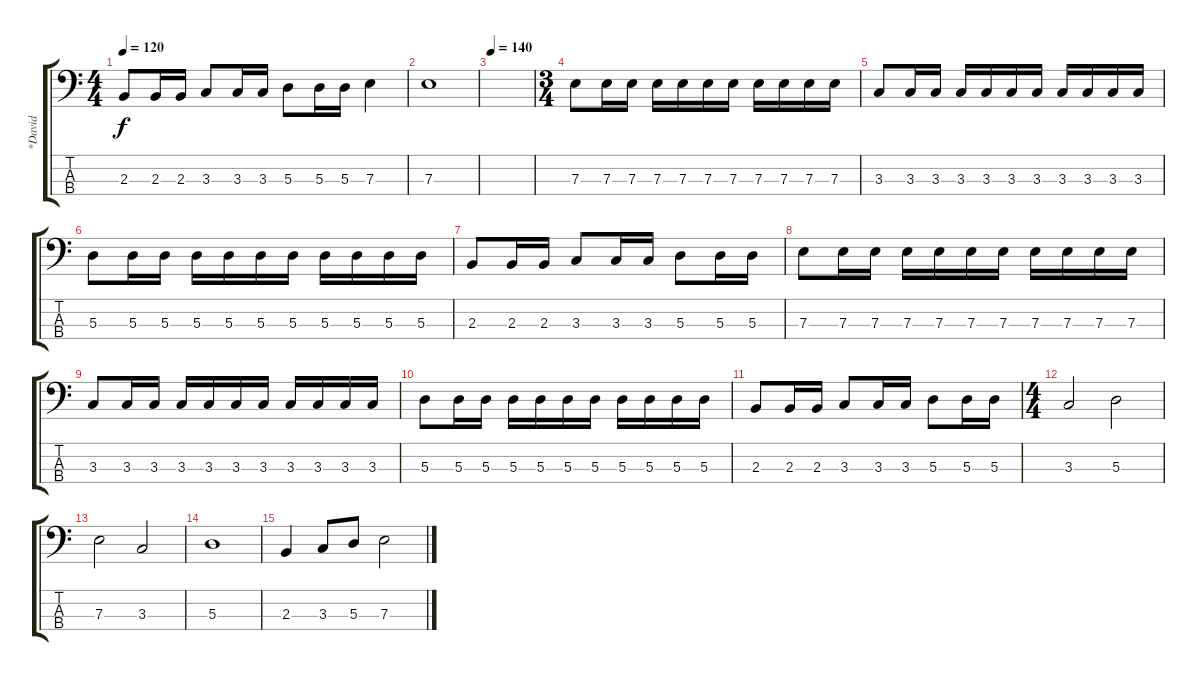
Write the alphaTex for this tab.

\track ("*David" "*David") {instrument electricbasspick}
\staff {score tabs}
\tuning (G2 D2 A1 E1) {hide}
\ts (4 4)
\tempo 120
\clef f4
\ks c
2.3.8{dy f} 2.3.16 2.3.16 3.3.8 3.3.16 3.3.16 5.3.8 5.3.16 5.3.16 7.3.4 |
7.3.1 |
\tempo 140
|
\ts (3 4)
7.3.8 7.3.16 7.3.16 7.3.16 7.3.16 7.3.16 7.3.16 7.3.16 7.3.16 7.3.16 7.3.16 |
3.3.8 3.3.16 3.3.16 3.3.16 3.3.16 3.3.16 3.3.16 3.3.16 3.3.16 3.3.16 3.3.16 |
5.3.8 5.3.16 5.3.16 5.3.16 5.3.16 5.3.16 5.3.16 5.3.16 5.3.16 5.3.16 5.3.16 |
2.3.8 2.3.16 2.3.16 3.3.8 3.3.16 3.3.16 5.3.8 5.3.16 5.3.16 |
7.3.8 7.3.16 7.3.16 7.3.16 7.3.16 7.3.16 7.3.16 7.3.16 7.3.16 7.3.16 7.3.16 |
3.3.8 3.3.16 3.3.16 3.3.16 3.3.16 3.3.16 3.3.16 3.3.16 3.3.16 3.3.16 3.3.16 |
5.3.8 5.3.16 5.3.16 5.3.16 5.3.16 5.3.16 5.3.16 5.3.16 5.3.16 5.3.16 5.3.16 |
2.3.8 2.3.16 2.3.16 3.3.8 3.3.16 3.3.16 5.3.8 5.3.16 5.3.16 |
\ts (4 4)
3.3.2 5.3.2 |
7.3.2 3.3.2 |
5.3.1 |
2.3.4 3.3.8 5.3.8 7.3.2
